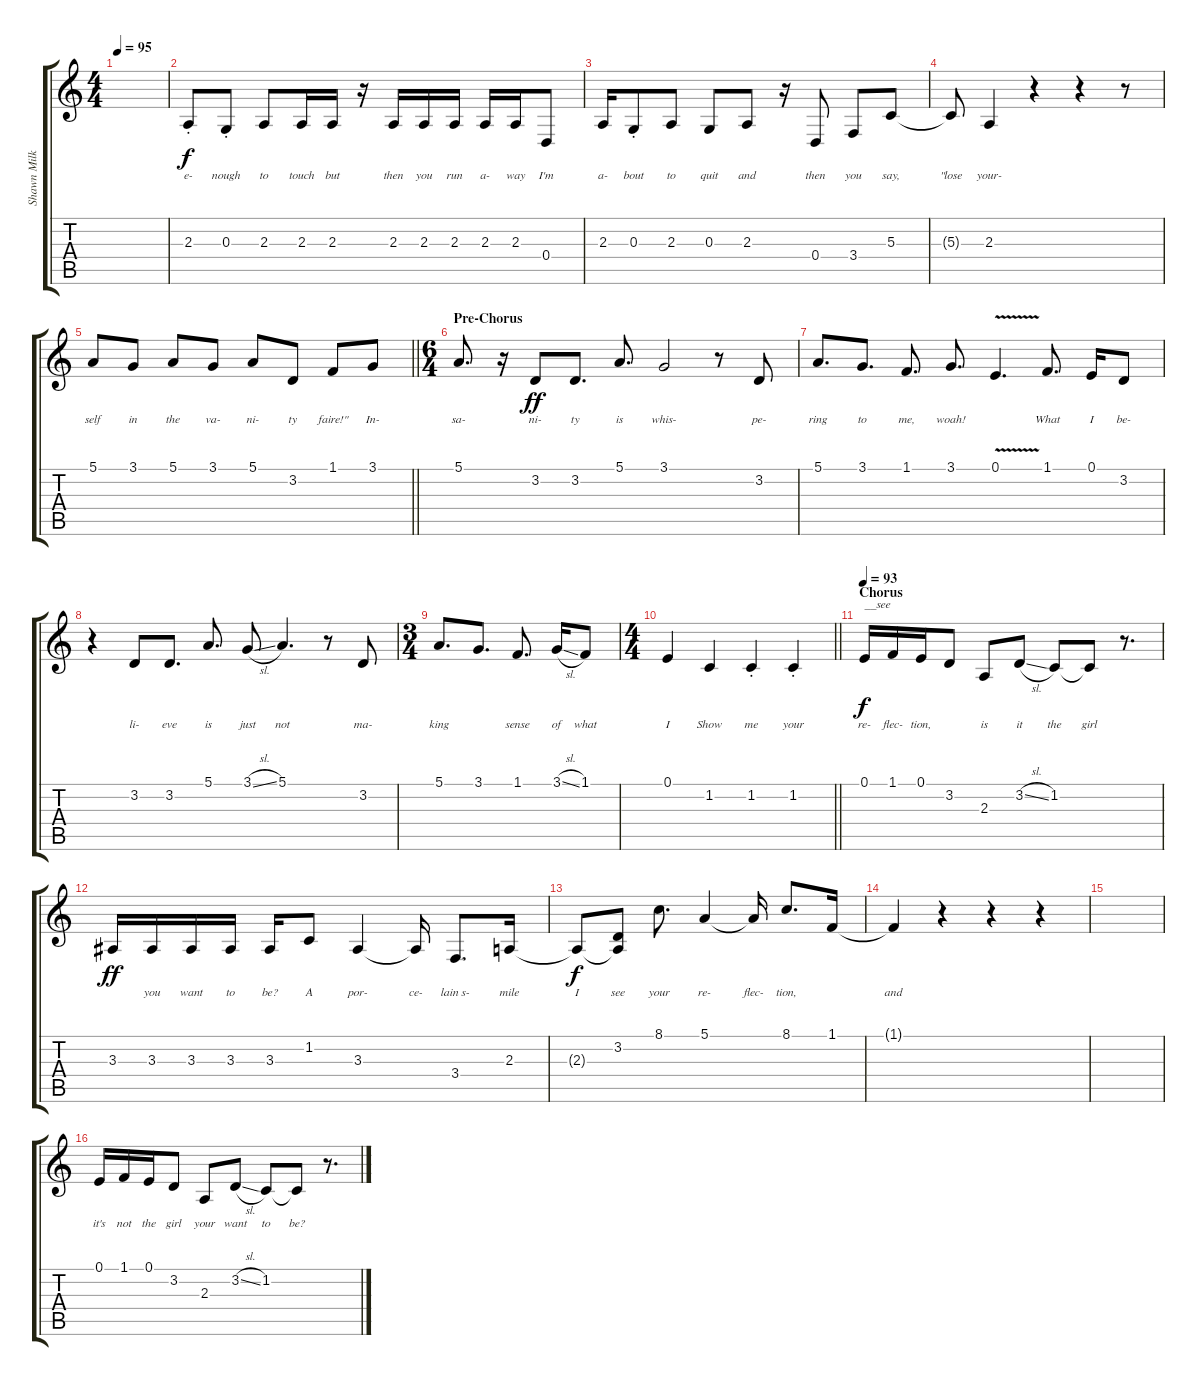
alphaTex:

\track ("Shawn Milke [Vocals]" "Shawn Milk") {instrument clarinet}
\staff {score tabs}
\tuning (E4 B3 G3 D3 A2 E2) {hide}
\ts (4 4)
\tempo 95
\clef g2
\ks c
|
2.3{st}.8{lyrics (0 "e-") lyrics (1 "") lyrics (2 "") lyrics (3 "") lyrics (4 "")} 0.3{st}.8{lyrics (0 "nough") lyrics (1 "") lyrics (2 "") lyrics (3 "") lyrics (4 "")} 2.3.8{lyrics (0 "to") lyrics (1 "") lyrics (2 "") lyrics (3 "") lyrics (4 "")} 2.3.16{lyrics (0 "touch") lyrics (1 "") lyrics (2 "") lyrics (3 "") lyrics (4 "")} 2.3.16{lyrics (0 "but") lyrics (1 "") lyrics (2 "") lyrics (3 "") lyrics (4 "")} r.16 2.3.16{lyrics (0 "then") lyrics (1 "") lyrics (2 "") lyrics (3 "") lyrics (4 "")} 2.3.16{lyrics (0 "you") lyrics (1 "") lyrics (2 "") lyrics (3 "") lyrics (4 "")} 2.3.16{lyrics (0 "run") lyrics (1 "") lyrics (2 "") lyrics (3 "") lyrics (4 "")} 2.3.16{lyrics (0 "a-") lyrics (1 "") lyrics (2 "") lyrics (3 "") lyrics (4 "")} 2.3.16{lyrics (0 "way") lyrics (1 "") lyrics (2 "") lyrics (3 "") lyrics (4 "")} 0.4.8{lyrics (0 "I'm") lyrics (1 "") lyrics (2 "") lyrics (3 "") lyrics (4 "")} |
2.3.16{lyrics (0 "a-") lyrics (1 "") lyrics (2 "") lyrics (3 "") lyrics (4 "")} 0.3{st}.8{lyrics (0 "bout") lyrics (1 "") lyrics (2 "") lyrics (3 "") lyrics (4 "")} 2.3.8{lyrics (0 "to") lyrics (1 "") lyrics (2 "") lyrics (3 "") lyrics (4 "")} 0.3.8{lyrics (0 "quit") lyrics (1 "") lyrics (2 "") lyrics (3 "") lyrics (4 "")} 2.3.8{lyrics (0 "and") lyrics (1 "") lyrics (2 "") lyrics (3 "") lyrics (4 "")} r.16 0.4.8{lyrics (0 "then") lyrics (1 "") lyrics (2 "") lyrics (3 "") lyrics (4 "")} 3.4.8{lyrics (0 "you") lyrics (1 "") lyrics (2 "") lyrics (3 "") lyrics (4 "")} 5.3.8{lyrics (0 "say,") lyrics (1 "") lyrics (2 "") lyrics (3 "") lyrics (4 "")} |
5.3{t}.8{lyrics (0 "\"lose") lyrics (1 "") lyrics (2 "") lyrics (3 "") lyrics (4 "")} 2.3.4{lyrics (0 "your-") lyrics (1 "") lyrics (2 "") lyrics (3 "") lyrics (4 "")} r.4 r.4 r.8 |
\barLineRight lightlight
5.1.8{lyrics (0 "self") lyrics (1 "") lyrics (2 "") lyrics (3 "") lyrics (4 "")} 3.1.8{lyrics (0 "in") lyrics (1 "") lyrics (2 "") lyrics (3 "") lyrics (4 "")} 5.1.8{lyrics (0 "the") lyrics (1 "") lyrics (2 "") lyrics (3 "") lyrics (4 "")} 3.1.8{lyrics (0 "va-") lyrics (1 "") lyrics (2 "") lyrics (3 "") lyrics (4 "")} 5.1.8{lyrics (0 "ni-") lyrics (1 "") lyrics (2 "") lyrics (3 "") lyrics (4 "")} 3.2.8{lyrics (0 "ty") lyrics (1 "") lyrics (2 "") lyrics (3 "") lyrics (4 "")} 1.1.8{lyrics (0 "faire!\"") lyrics (1 "") lyrics (2 "") lyrics (3 "") lyrics (4 "")} 3.1.8{lyrics (0 "In-") lyrics (1 "") lyrics (2 "") lyrics (3 "") lyrics (4 "")} |
\ts (6 4)
\section ("" "Pre-Chorus")
5.1.8{d lyrics (0 "sa-") lyrics (1 "") lyrics (2 "") lyrics (3 "") lyrics (4 "")} r.16 3.2.8{lyrics (0 "ni-") lyrics (1 "") lyrics (2 "") lyrics (3 "") lyrics (4 "") dy ff} 3.2.8{d lyrics (0 "ty") lyrics (1 "") lyrics (2 "") lyrics (3 "") lyrics (4 "")} 5.1.8{d lyrics (0 "is") lyrics (1 "") lyrics (2 "") lyrics (3 "") lyrics (4 "")} 3.1.2{lyrics (0 "whis-") lyrics (1 "") lyrics (2 "") lyrics (3 "") lyrics (4 "")} r.8 3.2.8{lyrics (0 "pe-") lyrics (1 "") lyrics (2 "") lyrics (3 "") lyrics (4 "")} |
5.1.8{d lyrics (0 "ring") lyrics (1 "") lyrics (2 "") lyrics (3 "") lyrics (4 "")} 3.1.8{d lyrics (0 "to") lyrics (1 "") lyrics (2 "") lyrics (3 "") lyrics (4 "")} 1.1.8{d lyrics (0 "me,") lyrics (1 "") lyrics (2 "") lyrics (3 "") lyrics (4 "")} 3.1.8{d lyrics (0 "woah!") lyrics (1 "") lyrics (2 "") lyrics (3 "") lyrics (4 "")} 0.1{v}.4{d lyrics (0 "") lyrics (1 "") lyrics (2 "") lyrics (3 "") lyrics (4 "")} 1.1.8{d lyrics (0 "What") lyrics (1 "") lyrics (2 "") lyrics (3 "") lyrics (4 "")} 0.1.16{lyrics (0 "I") lyrics (1 "") lyrics (2 "") lyrics (3 "") lyrics (4 "")} 3.2.8{lyrics (0 "be-") lyrics (1 "") lyrics (2 "") lyrics (3 "") lyrics (4 "")} |
r.4 3.2.8{lyrics (0 "li-") lyrics (1 "") lyrics (2 "") lyrics (3 "") lyrics (4 "")} 3.2.8{d lyrics (0 "eve") lyrics (1 "") lyrics (2 "") lyrics (3 "") lyrics (4 "")} 5.1.8{d lyrics (0 "is") lyrics (1 "") lyrics (2 "") lyrics (3 "") lyrics (4 "")} 3.1{sl}.8{lyrics (0 "just") lyrics (1 "") lyrics (2 "") lyrics (3 "") lyrics (4 "")} 5.1.4{d lyrics (0 "not") lyrics (1 "") lyrics (2 "") lyrics (3 "") lyrics (4 "")} r.8 3.2.8{lyrics (0 "ma-") lyrics (1 "") lyrics (2 "") lyrics (3 "") lyrics (4 "")} |
\ts (3 4)
5.1.8{d lyrics (0 "king") lyrics (1 "") lyrics (2 "") lyrics (3 "") lyrics (4 "")} 3.1.8{d lyrics (0 "") lyrics (1 "") lyrics (2 "") lyrics (3 "") lyrics (4 "")} 1.1.8{d lyrics (0 "sense") lyrics (1 "") lyrics (2 "") lyrics (3 "") lyrics (4 "")} 3.1{sl}.16{lyrics (0 "of") lyrics (1 "") lyrics (2 "") lyrics (3 "") lyrics (4 "")} 1.1.8{lyrics (0 "what") lyrics (1 "") lyrics (2 "") lyrics (3 "") lyrics (4 "")} |
\ts (4 4)
\barLineRight lightlight
0.1.4{lyrics (0 "I") lyrics (1 "") lyrics (2 "") lyrics (3 "") lyrics (4 "")} 1.2.4{lyrics (0 "Show") lyrics (1 "") lyrics (2 "") lyrics (3 "") lyrics (4 "")} 1.2{st}.4{lyrics (0 "me") lyrics (1 "") lyrics (2 "") lyrics (3 "") lyrics (4 "")} 1.2{st}.4{lyrics (0 "your") lyrics (1 "") lyrics (2 "") lyrics (3 "") lyrics (4 "")} |
\section ("" "Chorus")
\tempo 93
0.1.16{txt "__see" lyrics (0 "re-") lyrics (1 "") lyrics (2 "") lyrics (3 "") lyrics (4 "") dy f volume 16} 1.1.16{lyrics (0 "flec-") lyrics (1 "") lyrics (2 "") lyrics (3 "") lyrics (4 "")} 0.1.16{lyrics (0 "tion,") lyrics (1 "") lyrics (2 "") lyrics (3 "") lyrics (4 "")} 3.2.8{lyrics (0 "") lyrics (1 "") lyrics (2 "") lyrics (3 "") lyrics (4 "")} 2.3.8{lyrics (0 "is") lyrics (1 "") lyrics (2 "") lyrics (3 "") lyrics (4 "")} 3.2{sl}.8{lyrics (0 "it") lyrics (1 "") lyrics (2 "") lyrics (3 "") lyrics (4 "")} 1.2.8{lyrics (0 "the") lyrics (1 "") lyrics (2 "") lyrics (3 "") lyrics (4 "")} 1.2{t}.8{lyrics (0 "girl") lyrics (1 "") lyrics (2 "") lyrics (3 "") lyrics (4 "")} r.8{d} |
3.3.16{lyrics (0 "") lyrics (1 "") lyrics (2 "") lyrics (3 "") lyrics (4 "") dy ff} 3.3.16{lyrics (0 "you") lyrics (1 "") lyrics (2 "") lyrics (3 "") lyrics (4 "")} 3.3.16{lyrics (0 "want") lyrics (1 "") lyrics (2 "") lyrics (3 "") lyrics (4 "")} 3.3.16{lyrics (0 "to") lyrics (1 "") lyrics (2 "") lyrics (3 "") lyrics (4 "")} 3.3.16{lyrics (0 "be?") lyrics (1 "") lyrics (2 "") lyrics (3 "") lyrics (4 "")} 1.2.8{lyrics (0 "A") lyrics (1 "") lyrics (2 "") lyrics (3 "") lyrics (4 "")} 3.3.4{lyrics (0 "por-") lyrics (1 "") lyrics (2 "") lyrics (3 "") lyrics (4 "")} 3.3{t}.16{lyrics (0 "ce-") lyrics (1 "") lyrics (2 "") lyrics (3 "") lyrics (4 "")} 3.4.8{d lyrics (0 "lain s-") lyrics (1 "") lyrics (2 "") lyrics (3 "") lyrics (4 "")} 2.3.16{lyrics (0 "mile") lyrics (1 "") lyrics (2 "") lyrics (3 "") lyrics (4 "")} |
2.3{t}.8{lyrics (0 "I") lyrics (1 "") lyrics (2 "") lyrics (3 "") lyrics (4 "") dy f} (3.2 2.3{t}).8{lyrics (0 "see") lyrics (1 "") lyrics (2 "") lyrics (3 "") lyrics (4 "")} 8.1.8{d lyrics (0 "your") lyrics (1 "") lyrics (2 "") lyrics (3 "") lyrics (4 "")} 5.1.4{lyrics (0 "re-") lyrics (1 "") lyrics (2 "") lyrics (3 "") lyrics (4 "")} 5.1{t}.16{lyrics (0 "flec-") lyrics (1 "") lyrics (2 "") lyrics (3 "") lyrics (4 "")} 8.1.8{d lyrics (0 "tion,") lyrics (1 "") lyrics (2 "") lyrics (3 "") lyrics (4 "")} 1.1.16{lyrics (0 "") lyrics (1 "") lyrics (2 "") lyrics (3 "") lyrics (4 "")} |
1.1{t}.4{lyrics (0 "and") lyrics (1 "") lyrics (2 "") lyrics (3 "") lyrics (4 "")} r.4 r.4 r.4 |
|
0.1.16{lyrics (0 "it's") lyrics (1 "") lyrics (2 "") lyrics (3 "") lyrics (4 "")} 1.1.16{lyrics (0 "not") lyrics (1 "") lyrics (2 "") lyrics (3 "") lyrics (4 "")} 0.1.16{lyrics (0 "the") lyrics (1 "") lyrics (2 "") lyrics (3 "") lyrics (4 "")} 3.2.8{lyrics (0 "girl") lyrics (1 "") lyrics (2 "") lyrics (3 "") lyrics (4 "")} 2.3.8{lyrics (0 "your") lyrics (1 "") lyrics (2 "") lyrics (3 "") lyrics (4 "")} 3.2{sl}.8{lyrics (0 "want") lyrics (1 "") lyrics (2 "") lyrics (3 "") lyrics (4 "")} 1.2.8{lyrics (0 "to") lyrics (1 "") lyrics (2 "") lyrics (3 "") lyrics (4 "")} 1.2{t}.8{lyrics (0 "be?") lyrics (1 "") lyrics (2 "") lyrics (3 "") lyrics (4 "")} r.8{d}
